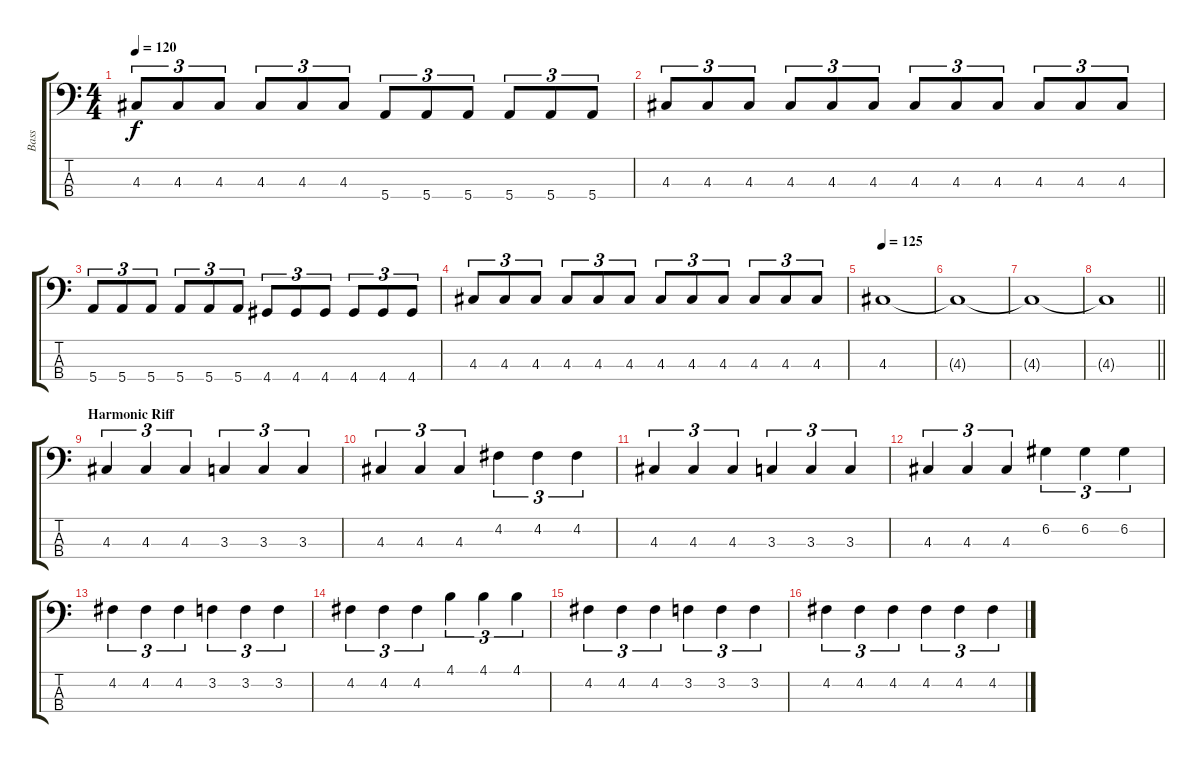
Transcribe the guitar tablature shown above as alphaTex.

\track ("Bass" "Bass") {instrument electricbassfinger}
\staff {score tabs}
\tuning (G2 D2 A1 E1) {hide}
\ts (4 4)
\tempo 120
\clef f4
\ks c
4.3.8{tu (3 2) dy f} 4.3.8{tu (3 2)} 4.3.8{tu (3 2)} 4.3.8{tu (3 2)} 4.3.8{tu (3 2)} 4.3.8{tu (3 2)} 5.4.8{tu (3 2)} 5.4.8{tu (3 2)} 5.4.8{tu (3 2)} 5.4.8{tu (3 2)} 5.4.8{tu (3 2)} 5.4.8{tu (3 2)} |
4.3.8{tu (3 2)} 4.3.8{tu (3 2)} 4.3.8{tu (3 2)} 4.3.8{tu (3 2)} 4.3.8{tu (3 2)} 4.3.8{tu (3 2)} 4.3.8{tu (3 2)} 4.3.8{tu (3 2)} 4.3.8{tu (3 2)} 4.3.8{tu (3 2)} 4.3.8{tu (3 2)} 4.3.8{tu (3 2)} |
5.4.8{tu (3 2)} 5.4.8{tu (3 2)} 5.4.8{tu (3 2)} 5.4.8{tu (3 2)} 5.4.8{tu (3 2)} 5.4.8{tu (3 2)} 4.4.8{tu (3 2)} 4.4.8{tu (3 2)} 4.4.8{tu (3 2)} 4.4.8{tu (3 2)} 4.4.8{tu (3 2)} 4.4.8{tu (3 2)} |
4.3.8{tu (3 2)} 4.3.8{tu (3 2)} 4.3.8{tu (3 2)} 4.3.8{tu (3 2)} 4.3.8{tu (3 2)} 4.3.8{tu (3 2)} 4.3.8{tu (3 2)} 4.3.8{tu (3 2)} 4.3.8{tu (3 2)} 4.3.8{tu (3 2)} 4.3.8{tu (3 2)} 4.3.8{tu (3 2)} |
\tempo 125
4.3.1 |
4.3{t}.1 |
4.3{t}.1 |
\barLineRight lightlight
4.3{t}.1 |
\section ("" "Harmonic Riff")
4.3.4{tu (3 2)} 4.3.4{tu (3 2)} 4.3.4{tu (3 2)} 3.3.4{tu (3 2)} 3.3.4{tu (3 2)} 3.3.4{tu (3 2)} |
4.3.4{tu (3 2)} 4.3.4{tu (3 2)} 4.3.4{tu (3 2)} 4.2.4{tu (3 2)} 4.2.4{tu (3 2)} 4.2.4{tu (3 2)} |
4.3.4{tu (3 2)} 4.3.4{tu (3 2)} 4.3.4{tu (3 2)} 3.3.4{tu (3 2)} 3.3.4{tu (3 2)} 3.3.4{tu (3 2)} |
4.3.4{tu (3 2)} 4.3.4{tu (3 2)} 4.3.4{tu (3 2)} 6.2.4{tu (3 2)} 6.2.4{tu (3 2)} 6.2.4{tu (3 2)} |
4.2.4{tu (3 2)} 4.2.4{tu (3 2)} 4.2.4{tu (3 2)} 3.2.4{tu (3 2)} 3.2.4{tu (3 2)} 3.2.4{tu (3 2)} |
4.2.4{tu (3 2)} 4.2.4{tu (3 2)} 4.2.4{tu (3 2)} 4.1.4{tu (3 2)} 4.1.4{tu (3 2)} 4.1.4{tu (3 2)} |
4.2.4{tu (3 2)} 4.2.4{tu (3 2)} 4.2.4{tu (3 2)} 3.2.4{tu (3 2)} 3.2.4{tu (3 2)} 3.2.4{tu (3 2)} |
4.2.4{tu (3 2)} 4.2.4{tu (3 2)} 4.2.4{tu (3 2)} 4.2.4{tu (3 2)} 4.2.4{tu (3 2)} 4.2.4{tu (3 2)}
